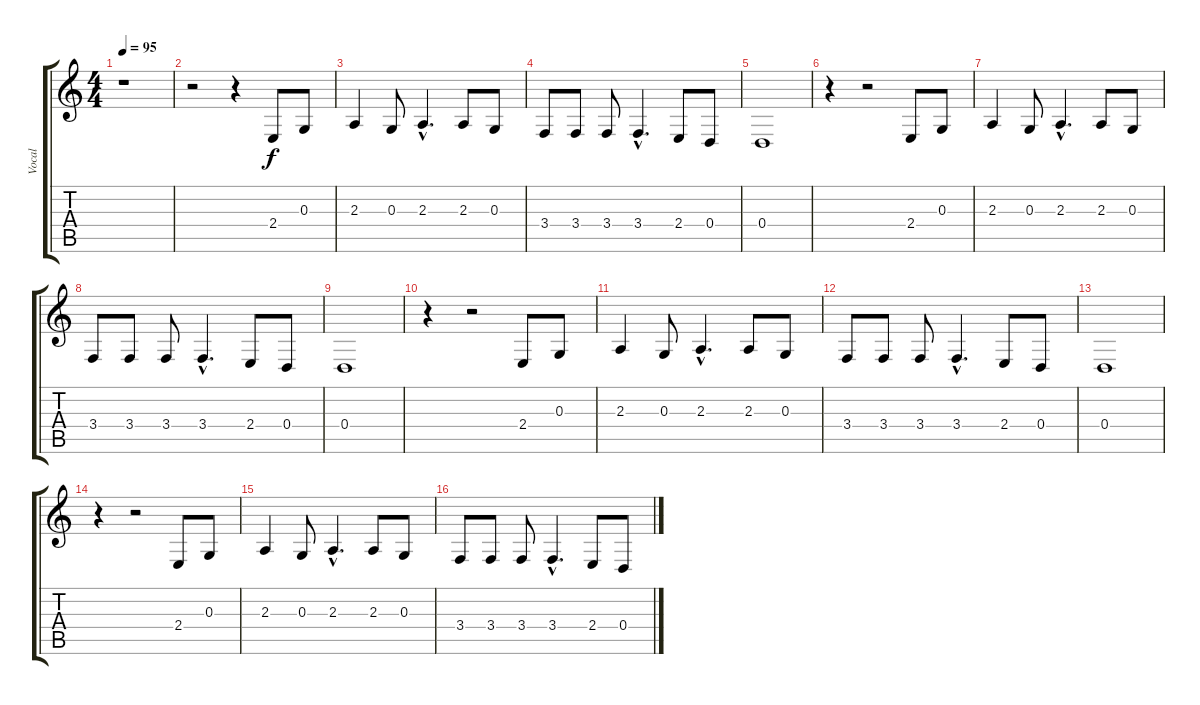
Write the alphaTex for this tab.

\track ("Vocal" "Vocal") {instrument honkytonkpiano}
\staff {score tabs}
\tuning (E4 B3 G3 D3 A2 E2) {hide}
\ts (4 4)
\tempo 95
\clef g2
\ks c
r.1{dy f} |
r.2 r.4 2.4.8 0.3.8 |
2.3.4 0.3.8 2.3{hac}.4{d} 2.3.8 0.3.8 |
3.4.8 3.4.8 3.4.8 3.4{hac}.4{d} 2.4.8 0.4.8 |
0.4.1 |
r.4 r.2 2.4.8 0.3.8 |
2.3.4 0.3.8 2.3{hac}.4{d} 2.3.8 0.3.8 |
3.4.8 3.4.8 3.4.8 3.4{hac}.4{d} 2.4.8 0.4.8 |
0.4.1 |
r.4 r.2 2.4.8 0.3.8 |
2.3.4 0.3.8 2.3{hac}.4{d} 2.3.8 0.3.8 |
3.4.8 3.4.8 3.4.8 3.4{hac}.4{d} 2.4.8 0.4.8 |
0.4.1 |
r.4 r.2 2.4.8 0.3.8 |
2.3.4 0.3.8 2.3{hac}.4{d} 2.3.8 0.3.8 |
3.4.8 3.4.8 3.4.8 3.4{hac}.4{d} 2.4.8 0.4.8
